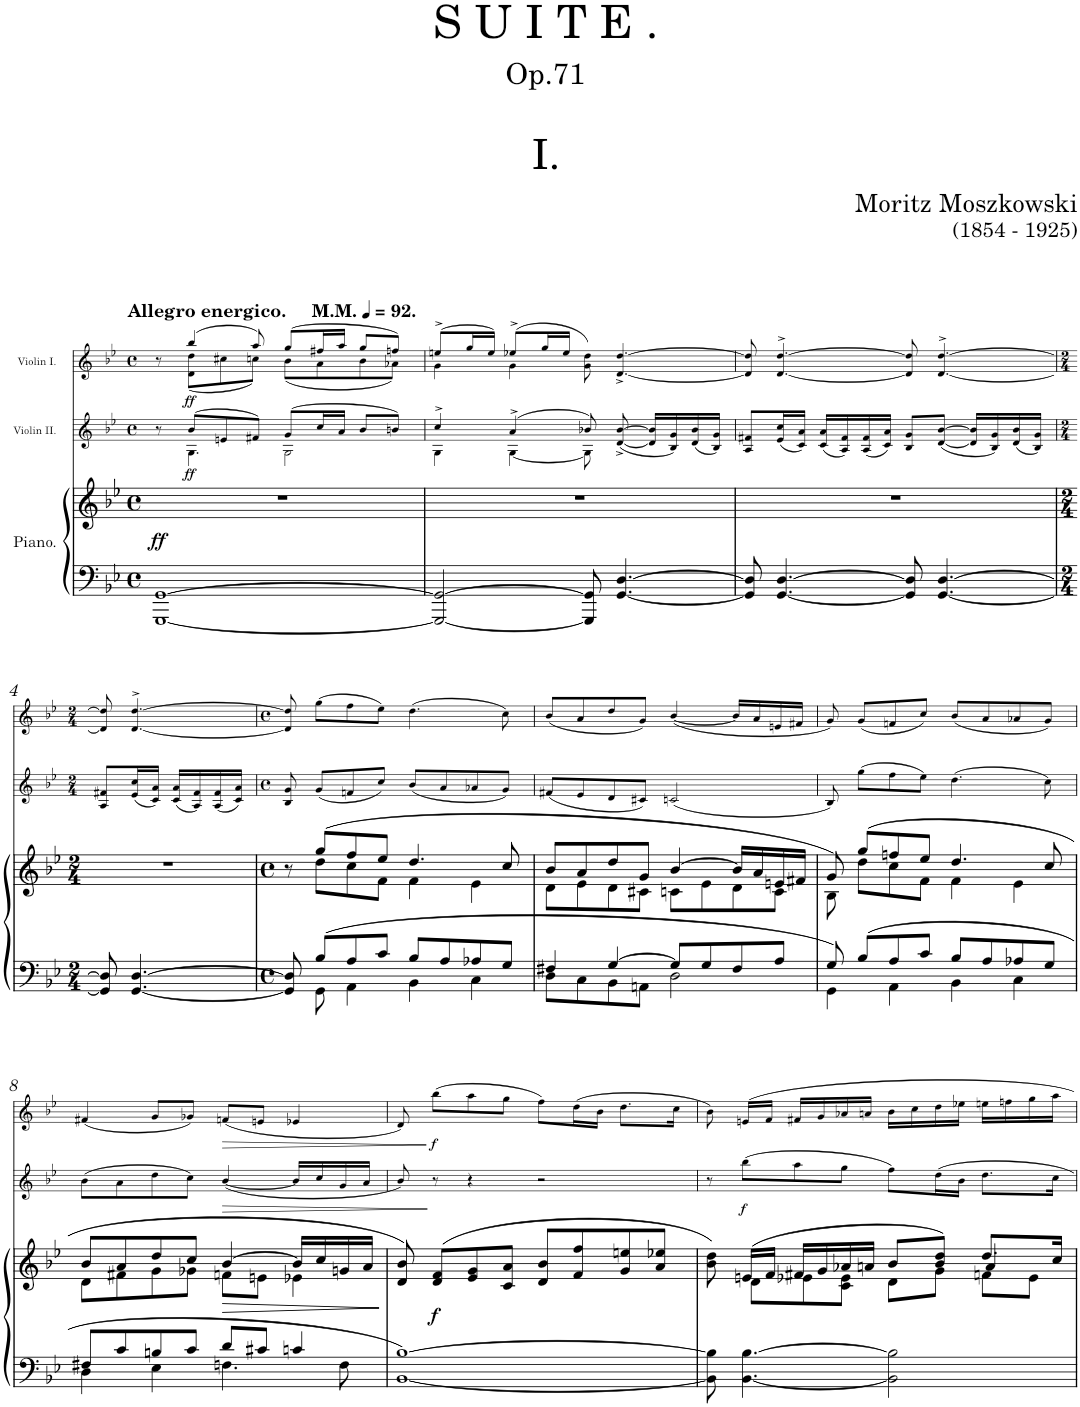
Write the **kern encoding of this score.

**kern	**kern	**dynam	**kern	**dynam	**kern	**dynam
*part3	*part3	*part3	*part2	*part2	*part1	*part1
*staff4	*staff3	*staff3/4	*staff2	*staff2	*staff1	*staff1
*I"Piano.	*	*	*I"Violin II.	*	*I"Violin I.	*
*I'Pno	*	*	*I'Vln	*	*I'Vln	*
*	*	*	*stria5	*	*stria5	*
*clefF4	*clefG2	*	*clefG2	*	*clefG2	*
*k[b-e-]	*k[b-e-]	*	*k[b-e-]	*	*k[b-e-]	*
*M4/4	*M4/4	*	*M4/4	*	*M4/4	*
*met(c)	*met(c)	*	*met(c)	*	*met(c)	*
*MM92	*MM92	*	*MM92	*	*MM92	*
=1	=1	=1	=1	=1	=1	=1
*	*	*	*^	*	*^	*
!	!	!	!	!	!	!LO:TX:a:B:t=Allegro energico.     M.M.	!	!
!	!	!	!	!	!	!LO:TX:a:B:t=.	!	!
!	!	!LO:DY:a=2	!	!	!	!	!	!
[1GGG [1GG	1r	ff	8r	8ryy	.	8r	8ryy	.
!	!	!	!	!	!LO:DY:b	!	!	!LO:DY:b
.	.	.	(8b-/L	4.G\	ff	(4bb-/	(8d\ 8dd\L	ff
.	.	.	8en/	.	.	.	8cc#X\	.
.	.	.	8f#X'~/J)	.	.	8aa'~/)	8ccn'~\J)	.
.	.	.	(8g/L	2G\	.	(8gg/L	(8b-\L	.
.	.	.	16cc/L	.	.	16ff#X/L	8a\	.
.	.	.	16a/JJ	.	.	16aa/JJ	.	.
.	.	.	8b-/L	.	.	8gg/L	8b-\	.
.	.	.	8bn/J)	.	.	8ffn/J)	8a-X\J)	.
=2	=2	=2	=2	=2	=2	=2	=2	=2
2GGG/_ 2GG/_	1r	.	4cc^/	4G\	.	(8een^/L	4g\	.
.	.	.	.	.	.	16gg/L	.	.
.	.	.	.	.	.	16ee/JJ)	.	.
.	.	.	(4a^/	[4G\	.	(8ee-X^/L	4g\	.
.	.	.	.	.	.	16gg/L	.	.
.	.	.	.	.	.	16ee-/JJ	.	.
8GGG/] 8GG/]	.	.	8b-X'~/)	8G'~\]	.	8g\'~ 8dd\'~)	8ryy	.
[4.GG/ [4.D/	.	.	(<[<8d/^ [8b-/^	8ryy	.	[<4.d/^ [4.dd/^	4.ryy	.
.	.	.	16d/] 16b-/]LL	4ryy	.	.	.	.
.	.	.	16B-/ 16g/)	.	.	.	.	.
.	.	.	(<16d/ 16b-/	.	.	.	.	.
.	.	.	16B-/ 16g/JJ)	.	.	.	.	.
*	*	*	*v	*v	*	*	*	*
*	*	*	*	*	*v	*v	*
=3	=3	=3	=3	=3	=3	=3
8GG/] 8D/]	1r	.	8A/'~ 8f#X/'~L	.	8d/]'~ 8dd/]'~	.
[4.GG/ [4.D/	.	.	(16e-/ 16cc/L	.	[4.d/^> [4.dd/^>	.
.	.	.	16c/ 16a/JJ)	.	.	.
.	.	.	(16c/ 16a/LL	.	.	.
.	.	.	16A/ 16f#/)	.	.	.
.	.	.	(16A/ 16f#/	.	.	.
.	.	.	16c/ 16a/JJ)	.	.	.
8GG/] 8D/]	.	.	8B-/'~ 8g/'~L	.	8d/]'~ 8dd/]'~	.
[4.GG/ [4.D/	.	.	([8d/ [8b-/J	.	[4.d/^> [4.dd/^>	.
.	.	.	16d/] 16b-/]LL	.	.	.
.	.	.	16B-/ 16g/)	.	.	.
.	.	.	(16d/ 16b-/	.	.	.
.	.	.	16B-/ 16g/JJ)	.	.	.
!!LO:LB:g=z
=4	=4	=4	=4	=4	=4	=4
*M2/4	*M2/4	*	*M2/4	*	*M2/4	*
8GG/] 8D/]	2r	.	8A/'~ 8f#X/'~L	.	8d/]'~ 8dd/]'~	.
[<4.GG/ [4.D/	.	.	(16e-/ 16cc/L	.	[4.d/^> [4.dd/^>	.
.	.	.	16c/ 16a/JJ)	.	.	.
.	.	.	(16c/ 16a/LL	.	.	.
.	.	.	16A/ 16f#/)	.	.	.
.	.	.	(16A/ 16f#/	.	.	.
.	.	.	16c/ 16a/JJ)	.	.	.
=5	=5	=5	=5	=5	=5	=5
*M4/4	*M4/4	*	*M4/4	*	*M4/4	*
*met(c)	*met(c)	*	*met(c)	*	*met(c)	*
*^	*^	*	*	*	*	*
8GG/] 8D/]	8ryy	8r	8ryy	.	8B-/ 8g/	.	8d/] 8dd/]	.
8B-/L	8GG\	(8gg/L	8dd\L	.	(8g/L	.	(8gg\L	.
8A/	4AA\	8ff/	8cc\	.	8fn/	.	8ff\	.
8c/J	.	8ee-/J	8f\J	.	8cc/J)	.	8ee-\J)	.
8B-/L	4BB-\	4.dd/	4f\	.	(8b-/L	.	(4.dd\	.
8A/	.	.	.	.	8a/	.	.	.
8A-X/	4C\	.	4e-\	.	8a-X/	.	.	.
8G/J	.	8cc/	.	.	8g/J)	.	8cc\)	.
=6	=6	=6	=6	=6	=6	=6	=6	=6
4F#X/	8D\L	8b-/L	8d\L	.	(8f#X/L	.	(8b-/L	.
.	8C\	8a/	8e-\	.	8e-/	.	8a/	.
[4G/	8BB-\	8dd/	8d\	.	8d/	.	8dd/	.
.	8AAn\J	8g/J	8c#X\J	.	8c#X/J)	.	8g/J)	.
8G/L]	2D\	[4b-/	8cn\L	.	(2cn/	.	(<[4b-/	.
8G/	.	.	8e-\	.	.	.	.	.
8F#/	.	16b-/LL]	8d\	.	.	.	16b-/LL]	.
.	.	16a/	.	.	.	.	16a/	.
8A/J	.	16en/	8c\J	.	.	.	16en/	.
.	.	16f#X/JJ	.	.	.	.	16f#X/JJ	.
=7	=7	=7	=7	=7	=7	=7	=7	=7
8G'~/	4GG\	8g'~/)	8B-'~\	.	8B-'~/)	.	8g'~/)	.
8B-/L	.	(8gg/L	8dd\L	.	(8gg\L	.	(8g/L	.
8A/	4AA\	8ffn/	8cc\	.	8ff\	.	8fn/	.
8c/J	.	8ee-/J	8f\J	.	8ee-\J)	.	8cc/J)	.
8B-/L	4BB-\	4.dd/	4f\	.	(4.dd\	.	(8b-/L	.
8A/	.	.	.	.	.	.	8a/	.
8A-X/	4C\	.	4e-\	.	.	.	8a-X/	.
8G/J	.	8cc/	.	.	8cc\)	.	8g/J)	.
!!LO:LB:g=z
=8	=8	=8	=8	=8	=8	=8	=8	=8
8F#X/L	4D\	8b-/L	8d\L	.	(8b-\L	.	(4f#X/	.
8c/	.	8a/	8f#X\	.	8a\	.	.	.
8Bn/	4E-\	8dd/	8g\	.	8dd\	.	8g/L	.
8c/J	.	8cc/J	8g-X\J	.	8cc\J)	.	8g-X/J)	.
!	!	!	!	!LO:HP:b	!	!LO:HP:b	!	!LO:HP:b
8d/L	4.Fn\	[4b-/	8fn\L	>	(<[4b-/	>	(8fn/L	>
8c#X/J	.	.	8en\J	.	.	.	8en/J	.
4cn/	.	16b-/LL]	4e-X\	.	16b-/LL]	.	4e-X/	.
.	.	16cc/	.	.	16cc/	.	.	.
.	8F\	16gn/	.	.	16g/	.	.	.
.	.	16a/JJ	.	.	16a/JJ	.	.	.
*v	*v	*	*	*	*	*	*	*
*	*v	*v	*	*	*	*	*
.	.	]	.	.	.	.
=9	=9	=9	=9	=9	=9	=9
[1BB- [1B-	8d/'~ 8b-/'~)	.	8b-'~/)	.	8d'~/)	.
!	!	!LO:DY:b	!	!	!	!LO:DY:n=1:b
.	(>8d/ 8f/L	f	8r	]	(8bb-\L	] f
.	8e-/ 8g/	.	4r	.	8aa\	.
.	8c/ 8a/J	.	.	.	8gg\J	.
.	8d/ 8b-/L	.	2r	.	8ff\L)	.
.	8f/ 8ff/	.	.	.	(16dd\L	.
.	.	.	.	.	16b-\JJ	.
.	8g/ 8een/	.	.	.	8.dd\L	.
.	8a/ 8ee-X/J	.	.	.	.	.
.	.	.	.	.	16cc\Jk	.
=10	=10	=10	=10	=10	=10	=10
*	*^	*	*	*	*	*
*	*	*^	*	*	*	*	*
8BB-\]'~ 8B-\]'~	8b-\'~ 8dd\'~)	8ryy	2.ryy	.	8r	.	8b-'~\)	.
!	!	!	!	!	!	!LO:DY:b	!	!
[4.BB-\ [4.B-\	(16en/LL	8d\L	.	.	(8bb-\L	f	16en/LL	.
.	16f/JJ	.	.	.	.	.	16f/JJ	.
.	16f#X/LL	8e-X\	.	.	8aa\	.	16f#X/LL	.
.	16g/	.	.	.	.	.	16g/	.
.	16a-X/	8c\ 8e-\J	.	.	8gg\J	.	16a-X/	.
.	16an/JJ	.	.	.	.	.	16an/JJ	.
2BB-\] 2B-\]	8b-/L	8d\L	.	.	8ff\L)	.	16b-\LL	.
.	.	.	.	.	.	.	16cc\	.
.	8b-/ 8dd/J)	8g\J	.	.	16dd\L	.	16dd\	.
.	.	.	.	.	16b-\JJ	.	16ee-X\JJ	.
.	8.dd/L	4a/	8fn\L	.	8.dd\L	.	16een\LL	.
.	.	.	.	.	.	.	16ffn\	.
.	.	.	8e-\J	.	.	.	16gg\	.
.	16cc/Jk	.	.	.	16cc\Jk	.	16aa\JJ	.
*	*v	*v	*v	*	*	*	*	*
=	=	=	=	=	=	=
*-	*-	*-	*-	*-	*-	*-
